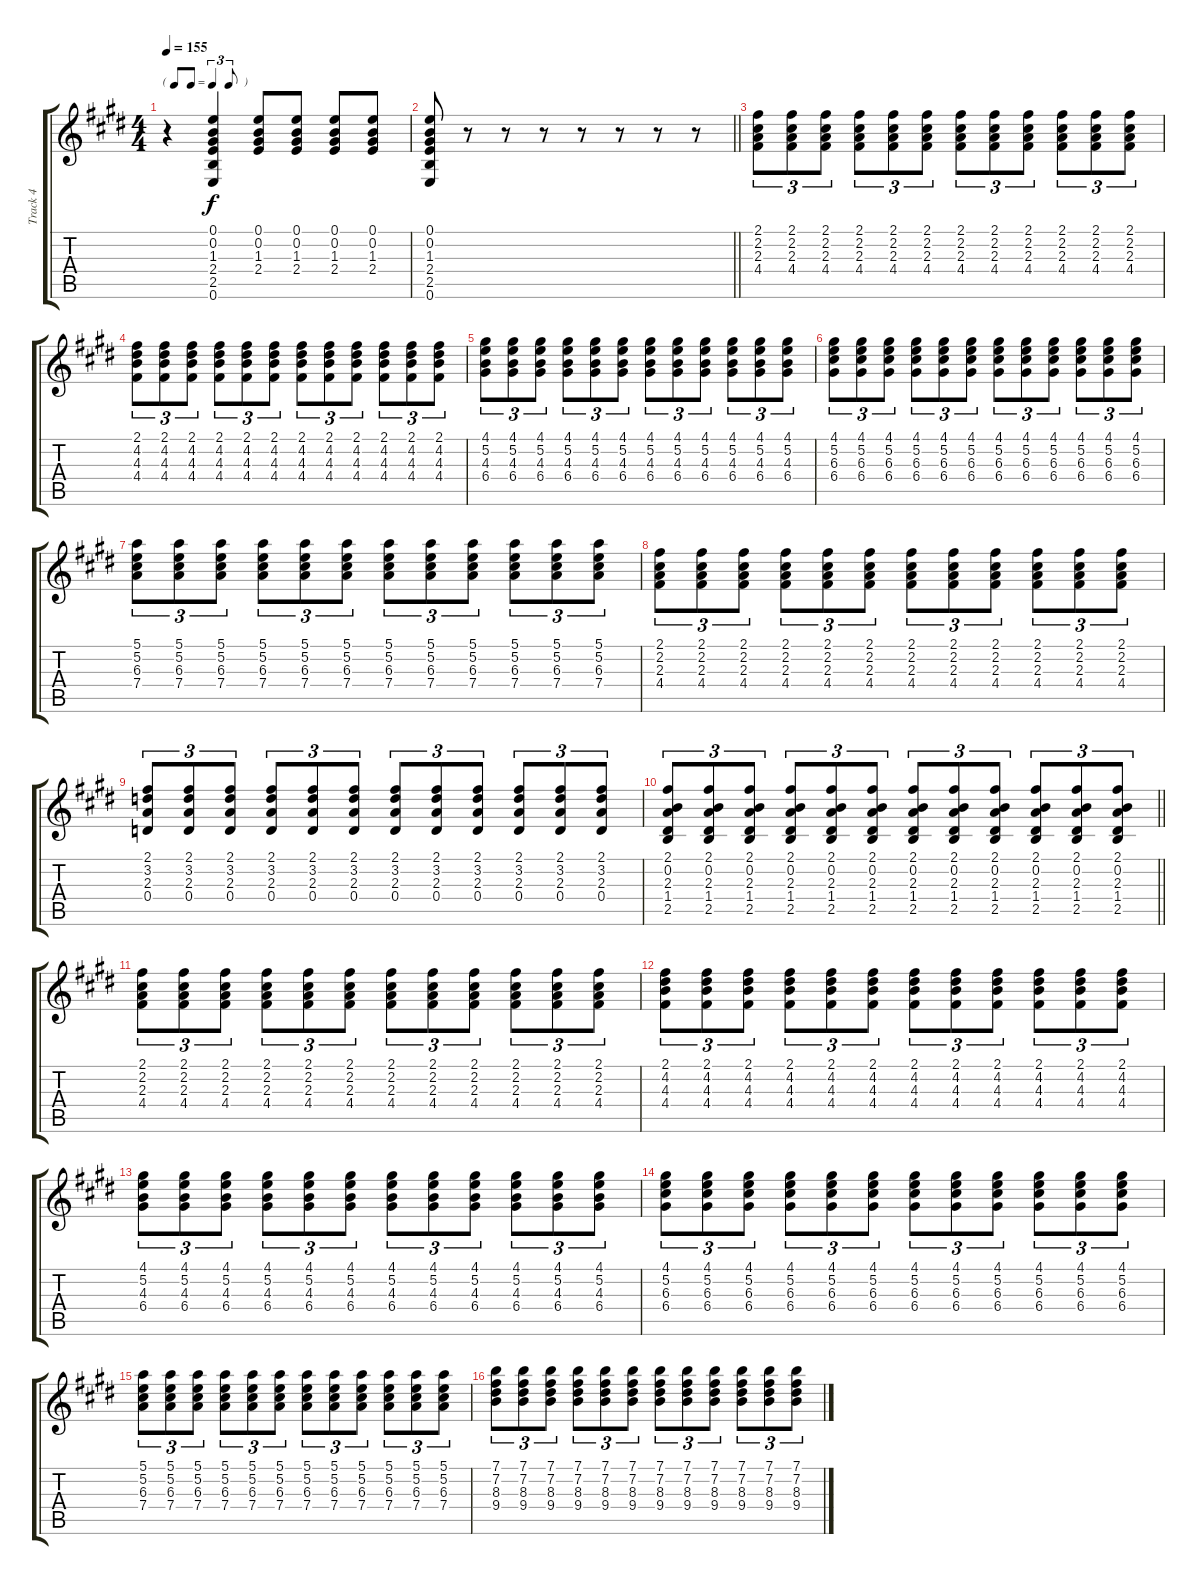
\track ("Track 4" "Track 4") {instrument electricguitarjazz}
\staff {score tabs}
\tuning (E4 B3 G3 D3 A2 E2) {hide}
\ts (4 4)
\tf triplet8th
\tempo 155
\clef g2
\ks e
r.4{dy f} (0.1 0.2 1.3 2.4 2.5 0.6).4 (0.1 0.2 1.3 2.4).8 (0.1 0.2 1.3 2.4).8 (0.1 0.2 1.3 2.4).8 (0.1 0.2 1.3 2.4).8 |
\barLineRight lightlight
(0.1 0.2 1.3 2.4 2.5 0.6).8 r.8 r.8 r.8 r.8 r.8 r.8 r.8 |
(2.1 2.2 2.3 4.4).8{tu (3 2)} (2.1 2.2 2.3 4.4).8{tu (3 2)} (2.1 2.2 2.3 4.4).8{tu (3 2)} (2.1 2.2 2.3 4.4).8{tu (3 2)} (2.1 2.2 2.3 4.4).8{tu (3 2)} (2.1 2.2 2.3 4.4).8{tu (3 2)} (2.1 2.2 2.3 4.4).8{tu (3 2)} (2.1 2.2 2.3 4.4).8{tu (3 2)} (2.1 2.2 2.3 4.4).8{tu (3 2)} (2.1 2.2 2.3 4.4).8{tu (3 2)} (2.1 2.2 2.3 4.4).8{tu (3 2)} (2.1 2.2 2.3 4.4).8{tu (3 2)} |
(2.1 4.2 4.3 4.4).8{tu (3 2)} (2.1 4.2 4.3 4.4).8{tu (3 2)} (2.1 4.2 4.3 4.4).8{tu (3 2)} (2.1 4.2 4.3 4.4).8{tu (3 2)} (2.1 4.2 4.3 4.4).8{tu (3 2)} (2.1 4.2 4.3 4.4).8{tu (3 2)} (2.1 4.2 4.3 4.4).8{tu (3 2)} (2.1 4.2 4.3 4.4).8{tu (3 2)} (2.1 4.2 4.3 4.4).8{tu (3 2)} (2.1 4.2 4.3 4.4).8{tu (3 2)} (2.1 4.2 4.3 4.4).8{tu (3 2)} (2.1 4.2 4.3 4.4).8{tu (3 2)} |
(4.1 5.2 4.3 6.4).8{tu (3 2)} (4.1 5.2 4.3 6.4).8{tu (3 2)} (4.1 5.2 4.3 6.4).8{tu (3 2)} (4.1 5.2 4.3 6.4).8{tu (3 2)} (4.1 5.2 4.3 6.4).8{tu (3 2)} (4.1 5.2 4.3 6.4).8{tu (3 2)} (4.1 5.2 4.3 6.4).8{tu (3 2)} (4.1 5.2 4.3 6.4).8{tu (3 2)} (4.1 5.2 4.3 6.4).8{tu (3 2)} (4.1 5.2 4.3 6.4).8{tu (3 2)} (4.1 5.2 4.3 6.4).8{tu (3 2)} (4.1 5.2 4.3 6.4).8{tu (3 2)} |
(4.1 5.2 6.3 6.4).8{tu (3 2)} (4.1 5.2 6.3 6.4).8{tu (3 2)} (4.1 5.2 6.3 6.4).8{tu (3 2)} (4.1 5.2 6.3 6.4).8{tu (3 2)} (4.1 5.2 6.3 6.4).8{tu (3 2)} (4.1 5.2 6.3 6.4).8{tu (3 2)} (4.1 5.2 6.3 6.4).8{tu (3 2)} (4.1 5.2 6.3 6.4).8{tu (3 2)} (4.1 5.2 6.3 6.4).8{tu (3 2)} (4.1 5.2 6.3 6.4).8{tu (3 2)} (4.1 5.2 6.3 6.4).8{tu (3 2)} (4.1 5.2 6.3 6.4).8{tu (3 2)} |
(5.1 5.2 6.3 7.4).8{tu (3 2)} (5.1 5.2 6.3 7.4).8{tu (3 2)} (5.1 5.2 6.3 7.4).8{tu (3 2)} (5.1 5.2 6.3 7.4).8{tu (3 2)} (5.1 5.2 6.3 7.4).8{tu (3 2)} (5.1 5.2 6.3 7.4).8{tu (3 2)} (5.1 5.2 6.3 7.4).8{tu (3 2)} (5.1 5.2 6.3 7.4).8{tu (3 2)} (5.1 5.2 6.3 7.4).8{tu (3 2)} (5.1 5.2 6.3 7.4).8{tu (3 2)} (5.1 5.2 6.3 7.4).8{tu (3 2)} (5.1 5.2 6.3 7.4).8{tu (3 2)} |
(2.1 2.2 2.3 4.4).8{tu (3 2)} (2.1 2.2 2.3 4.4).8{tu (3 2)} (2.1 2.2 2.3 4.4).8{tu (3 2)} (2.1 2.2 2.3 4.4).8{tu (3 2)} (2.1 2.2 2.3 4.4).8{tu (3 2)} (2.1 2.2 2.3 4.4).8{tu (3 2)} (2.1 2.2 2.3 4.4).8{tu (3 2)} (2.1 2.2 2.3 4.4).8{tu (3 2)} (2.1 2.2 2.3 4.4).8{tu (3 2)} (2.1 2.2 2.3 4.4).8{tu (3 2)} (2.1 2.2 2.3 4.4).8{tu (3 2)} (2.1 2.2 2.3 4.4).8{tu (3 2)} |
(2.1 3.2 2.3 0.4).8{tu (3 2)} (2.1 3.2 2.3 0.4).8{tu (3 2)} (2.1 3.2 2.3 0.4).8{tu (3 2)} (2.1 3.2 2.3 0.4).8{tu (3 2)} (2.1 3.2 2.3 0.4).8{tu (3 2)} (2.1 3.2 2.3 0.4).8{tu (3 2)} (2.1 3.2 2.3 0.4).8{tu (3 2)} (2.1 3.2 2.3 0.4).8{tu (3 2)} (2.1 3.2 2.3 0.4).8{tu (3 2)} (2.1 3.2 2.3 0.4).8{tu (3 2)} (2.1 3.2 2.3 0.4).8{tu (3 2)} (2.1 3.2 2.3 0.4).8{tu (3 2)} |
\barLineRight lightlight
(2.1 0.2 2.3 1.4 2.5).8{tu (3 2)} (2.1 0.2 2.3 1.4 2.5).8{tu (3 2)} (2.1 0.2 2.3 1.4 2.5).8{tu (3 2)} (2.1 0.2 2.3 1.4 2.5).8{tu (3 2)} (2.1 0.2 2.3 1.4 2.5).8{tu (3 2)} (2.1 0.2 2.3 1.4 2.5).8{tu (3 2)} (2.1 0.2 2.3 1.4 2.5).8{tu (3 2)} (2.1 0.2 2.3 1.4 2.5).8{tu (3 2)} (2.1 0.2 2.3 1.4 2.5).8{tu (3 2)} (2.1 0.2 2.3 1.4 2.5).8{tu (3 2)} (2.1 0.2 2.3 1.4 2.5).8{tu (3 2)} (2.1 0.2 2.3 1.4 2.5).8{tu (3 2)} |
(2.1 2.2 2.3 4.4).8{tu (3 2)} (2.1 2.2 2.3 4.4).8{tu (3 2)} (2.1 2.2 2.3 4.4).8{tu (3 2)} (2.1 2.2 2.3 4.4).8{tu (3 2)} (2.1 2.2 2.3 4.4).8{tu (3 2)} (2.1 2.2 2.3 4.4).8{tu (3 2)} (2.1 2.2 2.3 4.4).8{tu (3 2)} (2.1 2.2 2.3 4.4).8{tu (3 2)} (2.1 2.2 2.3 4.4).8{tu (3 2)} (2.1 2.2 2.3 4.4).8{tu (3 2)} (2.1 2.2 2.3 4.4).8{tu (3 2)} (2.1 2.2 2.3 4.4).8{tu (3 2)} |
(2.1 4.2 4.3 4.4).8{tu (3 2)} (2.1 4.2 4.3 4.4).8{tu (3 2)} (2.1 4.2 4.3 4.4).8{tu (3 2)} (2.1 4.2 4.3 4.4).8{tu (3 2)} (2.1 4.2 4.3 4.4).8{tu (3 2)} (2.1 4.2 4.3 4.4).8{tu (3 2)} (2.1 4.2 4.3 4.4).8{tu (3 2)} (2.1 4.2 4.3 4.4).8{tu (3 2)} (2.1 4.2 4.3 4.4).8{tu (3 2)} (2.1 4.2 4.3 4.4).8{tu (3 2)} (2.1 4.2 4.3 4.4).8{tu (3 2)} (2.1 4.2 4.3 4.4).8{tu (3 2)} |
(4.1 5.2 4.3 6.4).8{tu (3 2)} (4.1 5.2 4.3 6.4).8{tu (3 2)} (4.1 5.2 4.3 6.4).8{tu (3 2)} (4.1 5.2 4.3 6.4).8{tu (3 2)} (4.1 5.2 4.3 6.4).8{tu (3 2)} (4.1 5.2 4.3 6.4).8{tu (3 2)} (4.1 5.2 4.3 6.4).8{tu (3 2)} (4.1 5.2 4.3 6.4).8{tu (3 2)} (4.1 5.2 4.3 6.4).8{tu (3 2)} (4.1 5.2 4.3 6.4).8{tu (3 2)} (4.1 5.2 4.3 6.4).8{tu (3 2)} (4.1 5.2 4.3 6.4).8{tu (3 2)} |
(4.1 5.2 6.3 6.4).8{tu (3 2)} (4.1 5.2 6.3 6.4).8{tu (3 2)} (4.1 5.2 6.3 6.4).8{tu (3 2)} (4.1 5.2 6.3 6.4).8{tu (3 2)} (4.1 5.2 6.3 6.4).8{tu (3 2)} (4.1 5.2 6.3 6.4).8{tu (3 2)} (4.1 5.2 6.3 6.4).8{tu (3 2)} (4.1 5.2 6.3 6.4).8{tu (3 2)} (4.1 5.2 6.3 6.4).8{tu (3 2)} (4.1 5.2 6.3 6.4).8{tu (3 2)} (4.1 5.2 6.3 6.4).8{tu (3 2)} (4.1 5.2 6.3 6.4).8{tu (3 2)} |
(5.1 5.2 6.3 7.4).8{tu (3 2)} (5.1 5.2 6.3 7.4).8{tu (3 2)} (5.1 5.2 6.3 7.4).8{tu (3 2)} (5.1 5.2 6.3 7.4).8{tu (3 2)} (5.1 5.2 6.3 7.4).8{tu (3 2)} (5.1 5.2 6.3 7.4).8{tu (3 2)} (5.1 5.2 6.3 7.4).8{tu (3 2)} (5.1 5.2 6.3 7.4).8{tu (3 2)} (5.1 5.2 6.3 7.4).8{tu (3 2)} (5.1 5.2 6.3 7.4).8{tu (3 2)} (5.1 5.2 6.3 7.4).8{tu (3 2)} (5.1 5.2 6.3 7.4).8{tu (3 2)} |
(7.1 7.2 8.3 9.4).8{tu (3 2)} (7.1 7.2 8.3 9.4).8{tu (3 2)} (7.1 7.2 8.3 9.4).8{tu (3 2)} (7.1 7.2 8.3 9.4).8{tu (3 2)} (7.1 7.2 8.3 9.4).8{tu (3 2)} (7.1 7.2 8.3 9.4).8{tu (3 2)} (7.1 7.2 8.3 9.4).8{tu (3 2)} (7.1 7.2 8.3 9.4).8{tu (3 2)} (7.1 7.2 8.3 9.4).8{tu (3 2)} (7.1 7.2 8.3 9.4).8{tu (3 2)} (7.1 7.2 8.3 9.4).8{tu (3 2)} (7.1 7.2 8.3 9.4).8{tu (3 2)}
